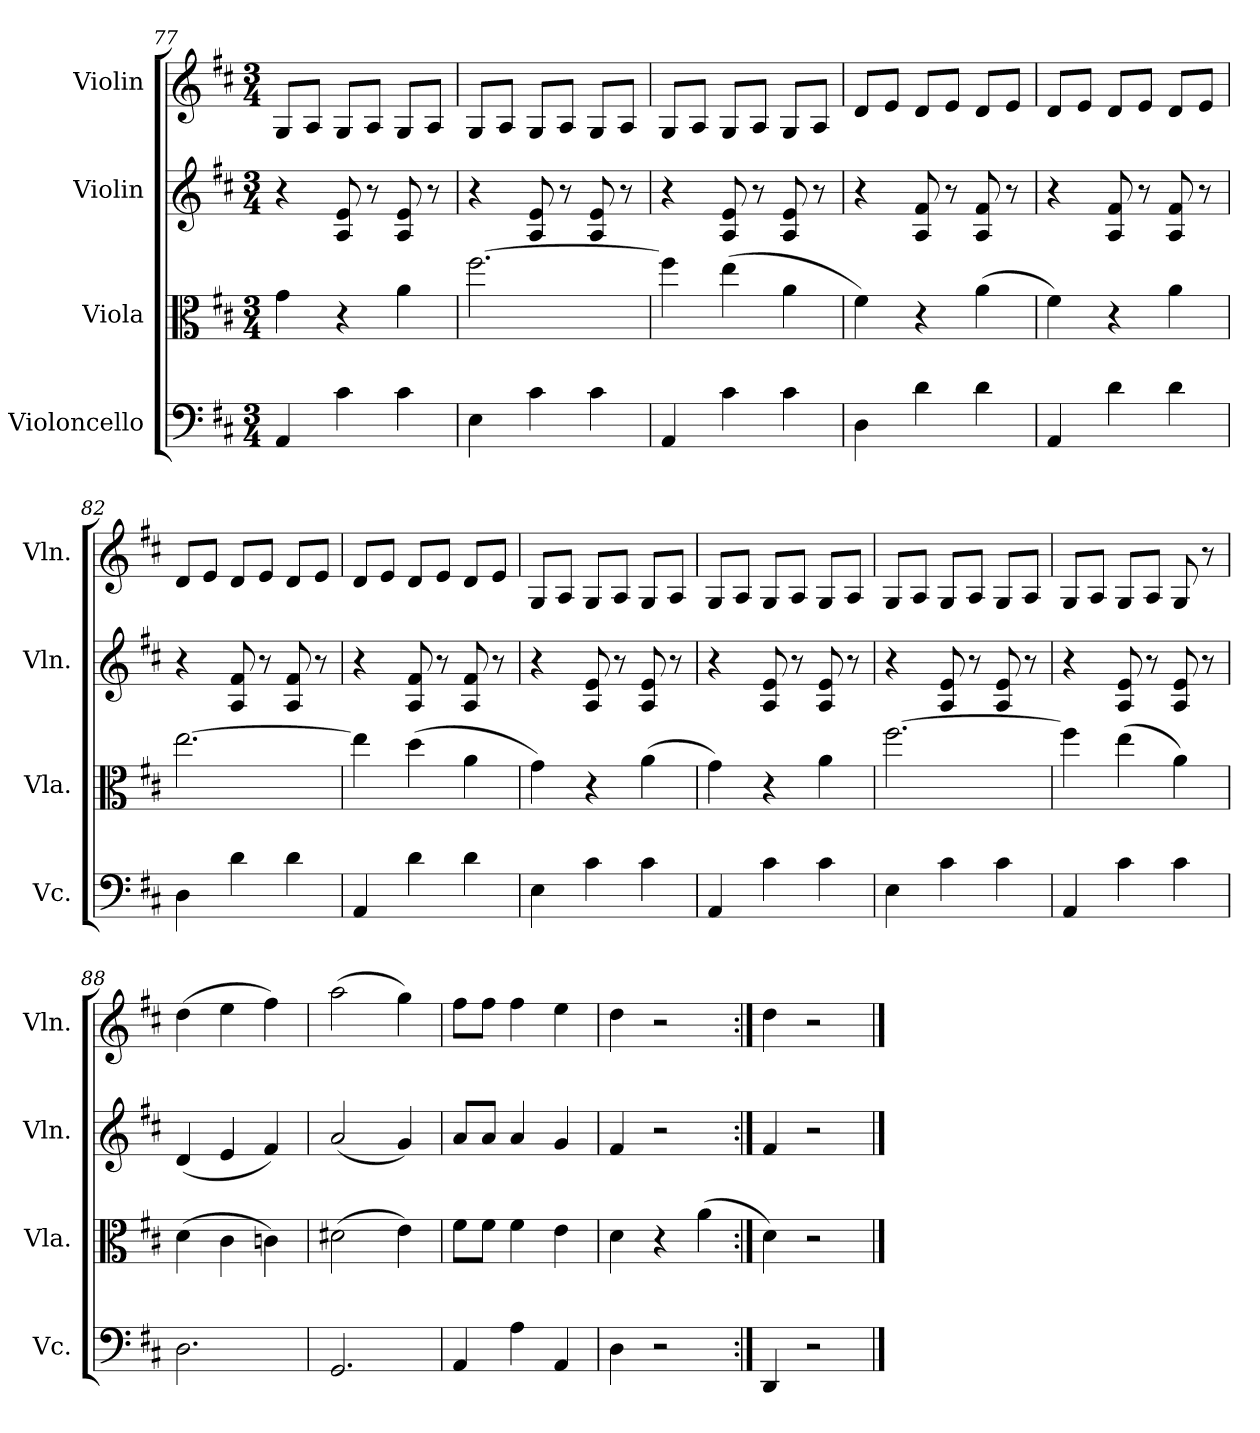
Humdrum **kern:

**kern	**kern	**kern	**kern
*part4	*part3	*part2	*part1
*staff4	*staff3	*staff2	*staff1
*I"Violoncello	*I"Viola	*I"Violin	*I"Violin
*I'Vc.	*I'Vla.	*I'Vln.	*I'Vln.
*clefF4	*clefC3	*clefG2	*clefG2
*k[f#c#]	*k[f#c#]	*k[f#c#]	*k[f#c#]
*D:	*D:	*D:	*D:
*M3/4	*M3/4	*M3/4	*M3/4
=77	=77	=77	=77
4AA/	4g\	4r	8G/L
.	.	.	8A/J
4c#\	4r	8A/ 8e/	8G/L
.	.	8r	8A/J
4c#\	4a\	8A/ 8e/	8G/L
.	.	8r	8A/J
=78	=78	=78	=78
4E\	[2.ff#\	4r	8G/L
.	.	.	8A/J
4c#\	.	8A/ 8e/	8G/L
.	.	8r	8A/J
4c#\	.	8A/ 8e/	8G/L
.	.	8r	8A/J
!!LO:PB:g=z
=79	=79	=79	=79
4AA/	4ff#\]	4r	8G/L
.	.	.	8A/J
4c#\	(>4ee\	8A/ 8e/	8G/L
.	.	8r	8A/J
4c#\	4a\	8A/ 8e/	8G/L
.	.	8r	8A/J
=80	=80	=80	=80
4D\	4f#\)	4r	8d/L
.	.	.	8e/J
4d\	4r	8A/ 8f#/	8d/L
.	.	8r	8e/J
4d\	(>4a\	8A/ 8f#/	8d/L
.	.	8r	8e/J
=81	=81	=81	=81
4AA/	4f#\)	4r	8d/L
.	.	.	8e/J
4d\	4r	8A/ 8f#/	8d/L
.	.	8r	8e/J
4d\	4a\	8A/ 8f#/	8d/L
.	.	8r	8e/J
=82	=82	=82	=82
4D\	[2.ee\	4r	8d/L
.	.	.	8e/J
4d\	.	8A/ 8f#/	8d/L
.	.	8r	8e/J
4d\	.	8A/ 8f#/	8d/L
.	.	8r	8e/J
!!LO:LB:g=z
=83	=83	=83	=83
4AA/	4ee\]	4r	8d/L
.	.	.	8e/J
4d\	(>4dd\	8A/ 8f#/	8d/L
.	.	8r	8e/J
4d\	4a\	8A/ 8f#/	8d/L
.	.	8r	8e/J
=84	=84	=84	=84
4E\	4g\)	4r	8G/L
.	.	.	8A/J
4c#\	4r	8A/ 8e/	8G/L
.	.	8r	8A/J
4c#\	(>4a\	8A/ 8e/	8G/L
.	.	8r	8A/J
=85	=85	=85	=85
4AA/	4g\)	4r	8G/L
.	.	.	8A/J
4c#\	4r	8A/ 8e/	8G/L
.	.	8r	8A/J
4c#\	4a\	8A/ 8e/	8G/L
.	.	8r	8A/J
=86	=86	=86	=86
4E\	[2.ff#\	4r	8G/L
.	.	.	8A/J
4c#\	.	8A/ 8e/	8G/L
.	.	8r	8A/J
4c#\	.	8A/ 8e/	8G/L
.	.	8r	8A/J
!!LO:PB:g=z
=87	=87	=87	=87
4AA/	4ff#\]	4r	8G/L
.	.	.	8A/J
4c#\	(>4ee\	8A/ 8e/	8G/L
.	.	8r	8A/J
4c#\	4a\)	8A/ 8e/	8G/
.	.	8r	8r
=88	=88	=88	=88
2.D\	(>4d\	(<4d/	(>4dd\
.	4c#\	4e/	4ee\
.	4cn\)	4f#/)	4ff#\)
=89	=89	=89	=89
2.GG/	(>2d#X\	(<2a/	(>2aa\
.	4e\)	4g/)	4gg\)
=90	=90	=90	=90
4AA/	8f#\L	8a/L	8ff#\L
.	8f#\J	8a/J	8ff#\J
4A\	4f#\	4a/	4ff#\
4AA/	4e\	4g/	4ee\
=91	=91	=91	=91
4D\	4d\	4f#/	4dd\
2r	4r	2r	2r
.	(>4a\	.	.
=92:|!	=92:|!	=92:|!	=92:|!
4DD/	4d\)	4f#/	4dd\
2r	2r	2r	2r
==	==	==	==
*-	*-	*-	*-
